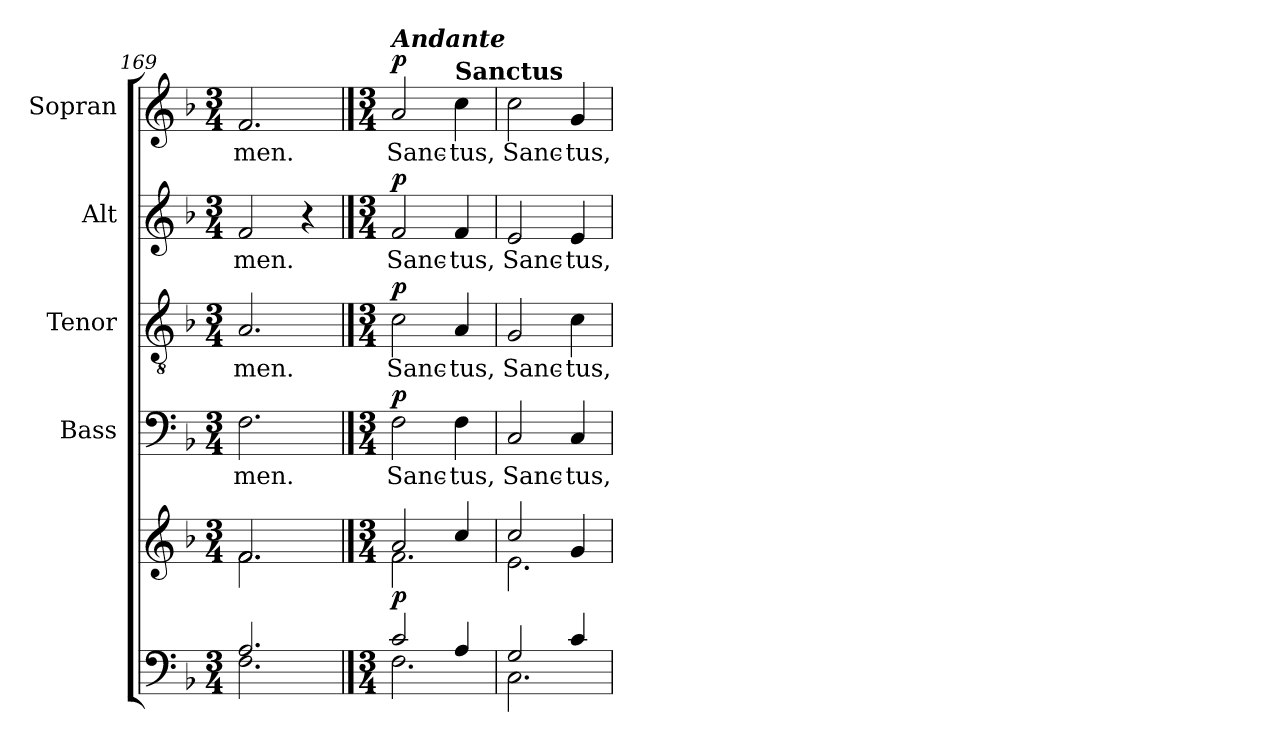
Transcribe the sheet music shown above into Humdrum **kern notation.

**kern	**kern	**dynam	**kern	**text	**dynam	**kern	**text	**dynam	**kern	**text	**dynam	**kern	**text	**dynam
*part5	*part5	*part5	*part4	*part4	*part4	*part3	*part3	*part3	*part2	*part2	*part2	*part1	*part1	*part1
*staff6	*staff5	*staff5/6	*staff4	*staff4	*staff4	*staff3	*staff3	*staff3	*staff2	*staff2	*staff2	*staff1	*staff1	*staff1
*	*	*	*I"Bass	*	*	*I"Tenor	*	*	*I"Alt	*	*	*I"Sopran	*	*
*	*	*	*I'B.	*	*	*I'T.	*	*	*I'A.	*	*	*I'S.	*	*
*clefF4	*clefG2	*	*clefF4	*	*	*clefGv2	*	*	*clefG2	*	*	*clefG2	*	*
*k[b-]	*k[b-]	*	*k[b-]	*	*	*k[b-]	*	*	*k[b-]	*	*	*k[b-]	*	*
*F:	*F:	*	*F:	*	*	*F:	*	*	*F:	*	*	*F:	*	*
*M3/4	*M3/4	*	*M3/4	*	*	*M3/4	*	*	*M3/4	*	*	*M3/4	*	*
=169	=169	=169	=169	=169	=169	=169	=169	=169	=169	=169	=169	=169	=169	=169
*^	*^	*	*	*	*	*	*	*	*	*	*	*	*	*
!	!	!	!	!	!	!LO:LY:b	!	!	!LO:LY:b	!	!	!LO:LY:b	!	!	!LO:LY:b	!
2.A/	2.F\	2.f/	2.f\	.	2.F\	-men.	.	2.A/	-men.	.	2f/	-men.	.	2.f/	-men.	.
.	.	.	.	.	.	.	.	.	.	.	4r	.	.	.	.	.
!!LO:PB:g=z
==170	==170	==170	==170	==170	==170	==170	==170	==170	==170	==170	==170	==170	==170	==170	==170	==170
*M3/4	*	*M3/4	*	*	*M3/4	*	*	*M3/4	*	*	*M3/4	*	*	*M3/4	*	*
!	!	!	!	!	!	!	!	!	!	!	!	!	!	!LO:TX:a:Bi:t=Andante	!	!
!	!	!	!	!LO:DY:b	!	!LO:LY:b	!LO:DY:a	!	!LO:LY:b	!LO:DY:a	!	!LO:LY:b	!LO:DY:a	!	!LO:LY:b	!LO:DY:a
2c/	2.F\	2a/	2.f\	p	2F\	Sanc-	p	2c\	Sanc-	p	2f/	Sanc-	p	2a/	Sanc-	p
!	!	!	!	!	!	!	!	!	!	!	!	!	!	!LO:TX:a:B:t=Sanctus	!	!
!	!	!	!	!	!	!LO:LY:b	!	!	!LO:LY:b	!	!	!LO:LY:b	!	!	!LO:LY:b	!
4A/	.	4cc/	.	.	4F\	-tus,	.	4A/	-tus,	.	4f/	-tus,	.	4cc\	-tus,	.
=171	=171	=171	=171	=171	=171	=171	=171	=171	=171	=171	=171	=171	=171	=171	=171	=171
!	!	!	!	!	!	!LO:LY:b	!	!	!LO:LY:b	!	!	!LO:LY:b	!	!	!LO:LY:b	!
2G/	2.C\	2cc/	2.e\	.	2C/	Sanc-	.	2G/	Sanc-	.	2e/	Sanc-	.	2cc\	Sanc-	.
!	!	!	!	!	!	!LO:LY:b	!	!	!LO:LY:b	!	!	!LO:LY:b	!	!	!LO:LY:b	!
4c/	.	4g/	.	.	4C/	-tus,	.	4c\	-tus,	.	4e/	-tus,	.	4g/	-tus,	.
*v	*v	*	*	*	*	*	*	*	*	*	*	*	*	*	*	*
*	*v	*v	*	*	*	*	*	*	*	*	*	*	*	*	*
=	=	=	=	=	=	=	=	=	=	=	=	=	=	=
*-	*-	*-	*-	*-	*-	*-	*-	*-	*-	*-	*-	*-	*-	*-
